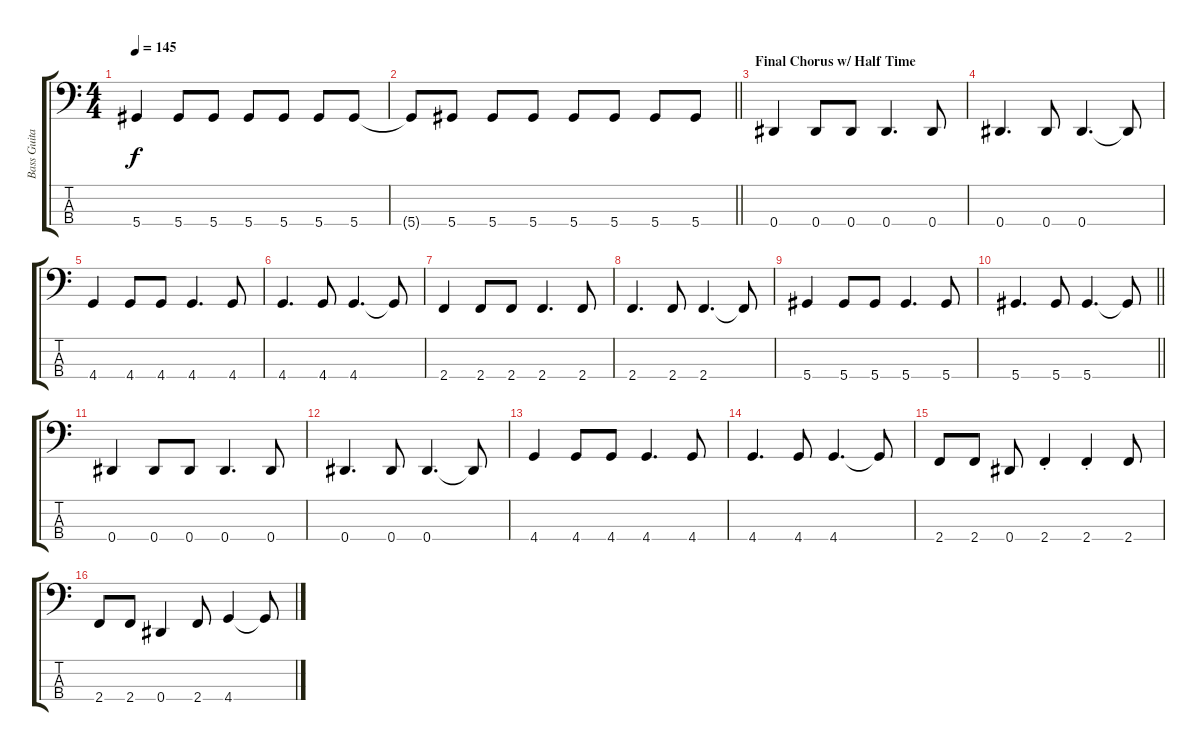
\track ("Bass Guitar (Gosh)" "Bass Guita") {instrument electricbassfinger}
\staff {score tabs}
\tuning (Gb2 Db2 Ab1 Eb1) {hide}
\ts (4 4)
\tempo 145
\clef f4
\ks c
5.4.4{dy f} 5.4.8 5.4.8 5.4.8 5.4.8 5.4.8 5.4.8 |
\barLineRight lightlight
5.4{t}.8 5.4.8 5.4.8 5.4.8 5.4.8 5.4.8 5.4.8 5.4.8 |
\section ("" "Final Chorus w/ Half Time")
0.4.4 0.4.8 0.4.8 0.4.4{d} 0.4.8 |
0.4.4{d} 0.4.8 0.4.4{d} 0.4{t}.8 |
4.4.4 4.4.8 4.4.8 4.4.4{d} 4.4.8 |
4.4.4{d} 4.4.8 4.4.4{d} 4.4{t}.8 |
2.4.4 2.4.8 2.4.8 2.4.4{d} 2.4.8 |
2.4.4{d} 2.4.8 2.4.4{d} 2.4{t}.8 |
5.4.4 5.4.8 5.4.8 5.4.4{d} 5.4.8 |
\barLineRight lightlight
5.4.4{d} 5.4.8 5.4.4{d} 5.4{t}.8 |
0.4.4 0.4.8 0.4.8 0.4.4{d} 0.4.8 |
0.4.4{d} 0.4.8 0.4.4{d} 0.4{t}.8 |
4.4.4 4.4.8 4.4.8 4.4.4{d} 4.4.8 |
4.4.4{d} 4.4.8 4.4.4{d} 4.4{t}.8 |
2.4.8 2.4.8 0.4.8 2.4{st}.4 2.4{st}.4 2.4.8 |
2.4.8 2.4.8 0.4.4 2.4.8 4.4.4 4.4{t}.8
